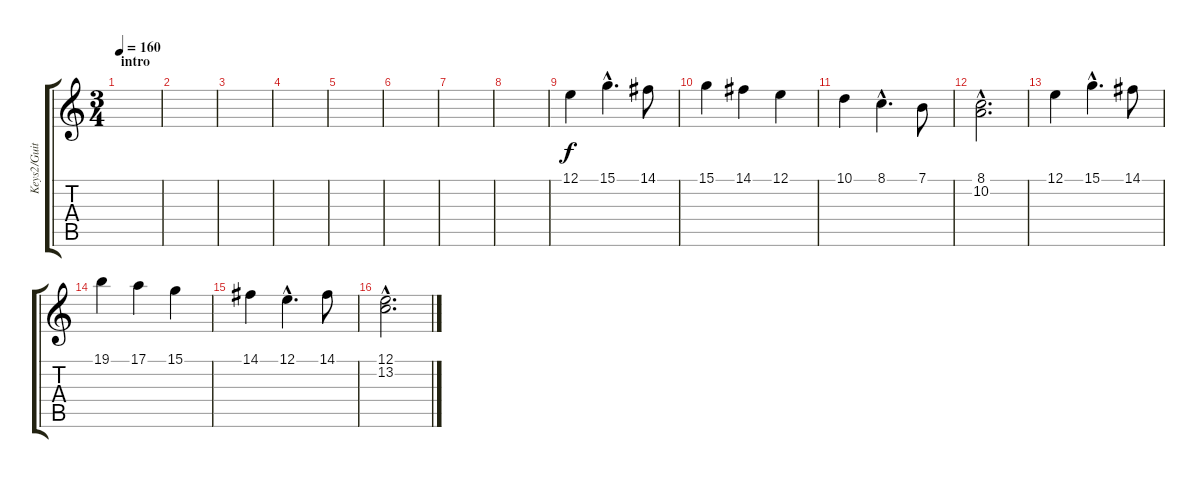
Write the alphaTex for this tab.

\track ("Keys2/Guit3" "Keys2/Guit") {instrument stringensemble1}
\staff {score tabs}
\tuning (E4 B3 G3 D3 A2 E2) {hide}
\ts (3 4)
\section ("" "intro")
\tempo 160
\tempo 120
\tempo 160
\clef g2
\ks c
|
|
|
|
|
|
|
|
12.1.4 15.1{hac}.4{d} 14.1.8 |
15.1.4 14.1.4 12.1.4 |
10.1.4 8.1{hac}.4{d} 7.1.8 |
(8.1{hac} 10.2{hac}).2{d} |
12.1.4 15.1{hac}.4{d} 14.1.8 |
19.1.4 17.1.4 15.1.4 |
14.1.4 12.1{hac}.4{d} 14.1.8 |
(12.1{hac} 13.2{hac}).2{d}
